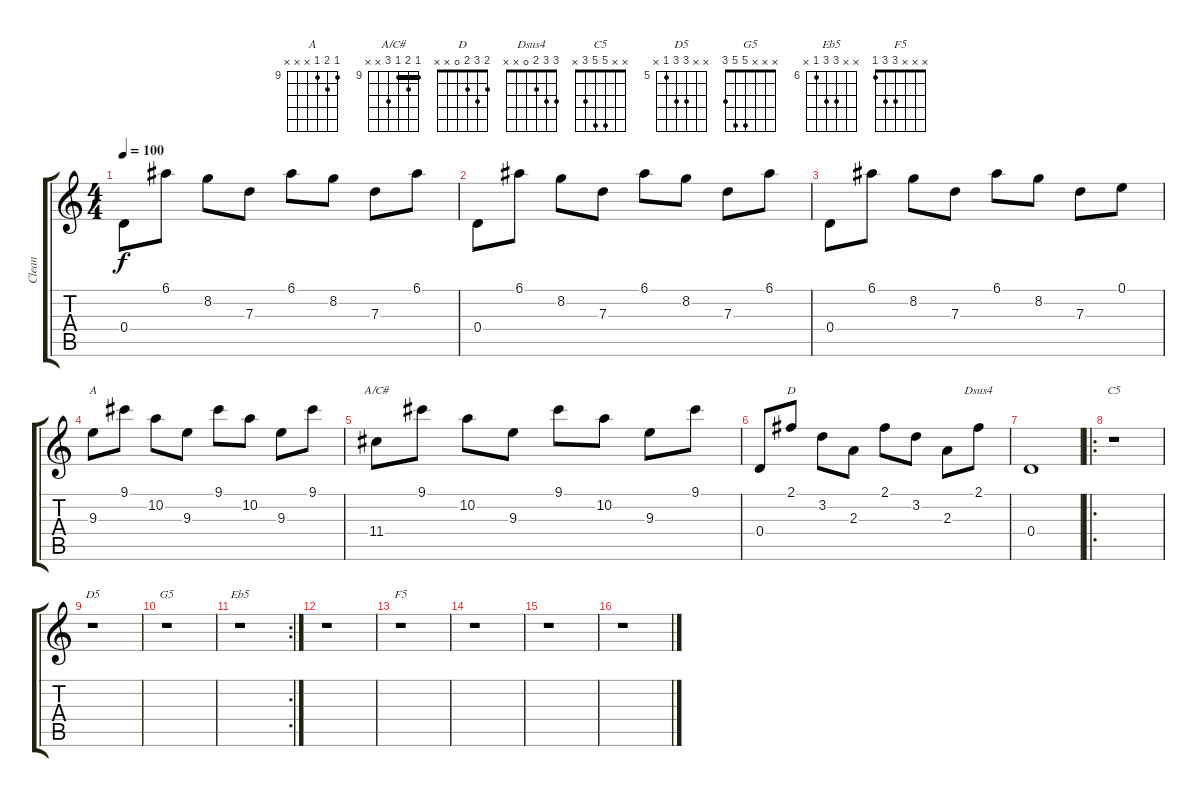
\track ("Clean" "Clean") {instrument acousticguitarsteel}
\staff {score tabs}
\tuning (E4 B3 G3 D3 A2 E2) {hide}
\chord ("A" 9 10 9 x x x) {firstfret 9}
\chord ("A/C#" 9 10 9 11 x x) {firstfret 9 barre 9}
\chord ("D" 2 3 2 0 x x)
\chord ("Dsus4" 3 3 2 0 x x)
\chord ("C5" x x 5 5 3 x)
\chord ("D5" x x 7 7 5 x) {firstfret 5}
\chord ("G5" x x x 5 5 3)
\chord ("Eb5" x x 8 8 6 x) {firstfret 6}
\chord ("F5" x x x 3 3 1)
\ts (4 4)
\tempo 100
\clef g2
\ks c
0.4.8{dy f} 6.1.8 8.2.8 7.3.8 6.1.8 8.2.8 7.3.8 6.1.8 |
0.4.8 6.1.8 8.2.8 7.3.8 6.1.8 8.2.8 7.3.8 6.1.8 |
0.4.8 6.1.8 8.2.8 7.3.8 6.1.8 8.2.8 7.3.8 0.1.8 |
9.3.8{ch "A"} 9.1.8 10.2.8 9.3.8 9.1.8 10.2.8 9.3.8 9.1.8 |
11.4.8{ch "A/C#"} 9.1.8 10.2.8 9.3.8 9.1.8 10.2.8 9.3.8 9.1.8 |
0.4.8 2.1.8{ch "D"} 3.2.8 2.3.8 2.1.8 3.2.8 2.3.8 2.1.8{ch "Dsus4"} |
0.4.1 |
\ro
r.1{ch "C5"} |
r.1{ch "D5"} |
r.1{ch "G5"} |
\rc 2
r.1{ch "Eb5"} |
r.1 |
r.1{ch "F5"} |
r.1 |
r.1 |
r.1
